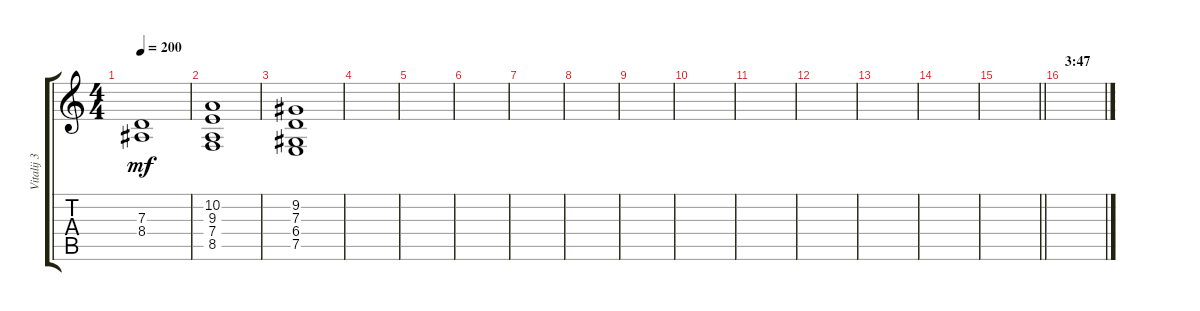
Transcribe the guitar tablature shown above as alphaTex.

\track ("Vitalij 3" "Vitalij 3") {instrument stringensemble1}
\staff {score tabs}
\tuning (E4 B3 G3 D3 A2 E2) {hide}
\ts (4 4)
\tempo 200
\clef g2
\ks c
(7.3 8.4).1{dy mf} |
(10.2 9.3 7.4 8.5).1 |
(9.2 7.3 6.4 7.5).1 |
|
|
|
|
|
|
|
|
|
|
|
\barLineRight lightlight
|
\section ("" "3:47")
